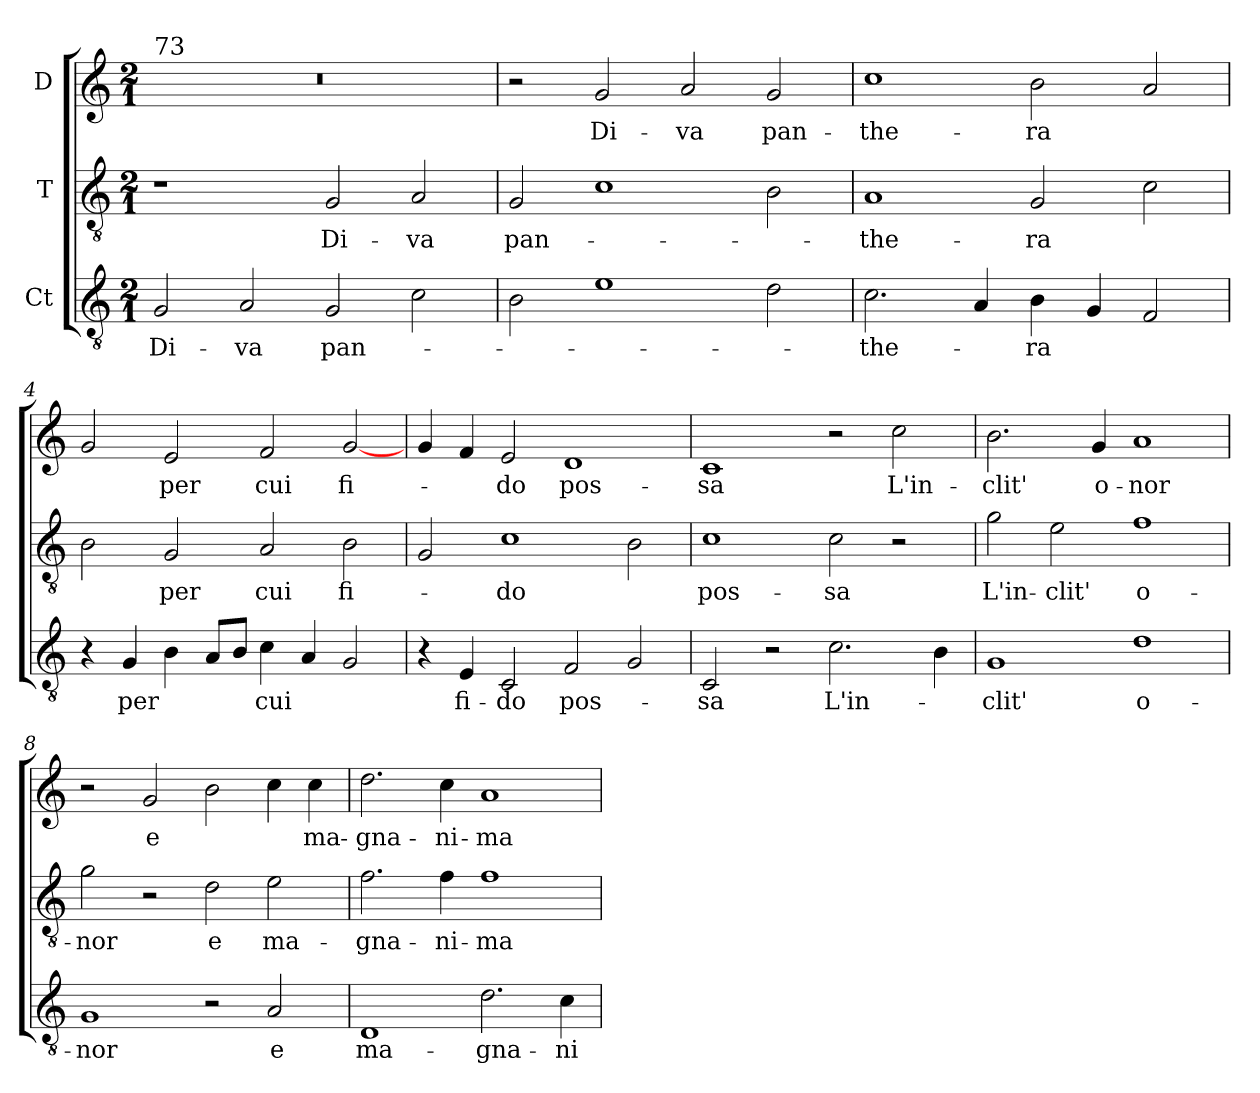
**kern	**text	**kern	**text	**kern	**text
*part3	*part3	*part2	*part2	*part1	*part1
*staff3	*staff3	*staff2	*staff2	*staff1	*staff1
*I"Ct	*	*I"T	*	*I"D	*
!!LO:PB:g=z
*clefGv2	*	*clefGv2	*	*clefG2	*
*ITrd7c12	*	*ITrd7c12	*	*	*
*k[]	*	*k[]	*	*k[]	*
*C:	*	*C:	*	*C:	*
*M2/1	*	*M2/1	*	*M2/1	*
=1	=1	=1	=1	=1	=1
!	!	!	!	!LO:TX:a:t=73	!
!	!LO:LY:b:color=#000000	!	!	!	!
2GGi/	Di-	1r	.	0r	.
!	!LO:LY:b:color=#000000	!	!	!	!
2AAi/	-va	.	.	.	.
!	!LO:LY:b:color=#000000	!	!	!	!
!	!	!	!LO:LY:b:color=#000000	!	!
2GGi/	pan-	2GGi/	Di-	.	.
!	!	!	!LO:LY:b:color=#000000	!	!
2Ci\	.	2AAi/	-va	.	.
=2	=2	=2	=2	=2	=2
!	!	!	!LO:LY:b:color=#000000	!	!
2BBi\	.	2GGi/	pan-	2r	.
!	!	!	!	!	!LO:LY:b:color=#000000
1Ei\	.	1Ci\	.	2gi/	Di-
!	!	!	!	!	!LO:LY:b:color=#000000
.	.	.	.	2ai/	-va
!	!	!	!	!	!LO:LY:b:color=#000000
2Di\	.	2BBi\	.	2gi/	pan-
=3	=3	=3	=3	=3	=3
!	!LO:LY:b:color=#000000	!	!	!	!
!	!	!	!LO:LY:b:color=#000000	!	!
!	!	!	!	!	!LO:LY:b:color=#000000
2.Ci\	-the-	1AAi/	-the-	1cci\	-the-
4AAi/	.	.	.	.	.
!	!LO:LY:b:color=#000000	!	!	!	!
!	!	!	!LO:LY:b:color=#000000	!	!
!	!	!	!	!	!LO:LY:b:color=#000000
4BBi\	-ra	2GGi/	-ra	2bi\	-ra
4GGi/	.	.	.	.	.
2FFi/	.	2Ci\	.	2ai/	.
=4	=4	=4	=4	=4	=4
4r	.	2BBi\	.	2gi/	.
!	!LO:LY:b:color=#000000	!	!	!	!
4GGi/	per	.	.	.	.
!	!	!	!LO:LY:b:color=#000000	!	!
!	!	!	!	!	!LO:LY:b:color=#000000
4BBi\	.	2GGi/	per	2ei/	per
8AAi/L	.	.	.	.	.
8BBi/J	.	.	.	.	.
!	!LO:LY:b:color=#000000	!	!	!	!
!	!	!	!LO:LY:b:color=#000000	!	!
!	!	!	!	!	!LO:LY:b:color=#000000
4Ci\	cui	2AAi/	cui	2fi/	cui
4AAi/	.	.	.	.	.
!	!	!	!LO:LY:b:color=#000000	!	!
!	!	!	!	!	!LO:LY:b:color=#000000
2GGi/	.	2BBi\	fi-	[2gi/	fi-
=5	=5	=5	=5	=5	=5
4r	.	2GGi/	.	4gi/	.
!	!LO:LY:b:color=#000000	!	!	!	!
4EEi/	fi-	.	.	4fi/	.
!	!LO:LY:b:color=#000000	!	!	!	!
!	!	!	!LO:LY:b:color=#000000	!	!
!	!	!	!	!	!LO:LY:b:color=#000000
2CCi/	-do	1Ci\	-do	2ei/	-do
!	!LO:LY:b:color=#000000	!	!	!	!
!	!	!	!	!	!LO:LY:b:color=#000000
2FFi/	pos-	.	.	1di/	pos-
2GGi/	.	2BBi\	.	.	.
!!LO:LB:g=z
=6	=6	=6	=6	=6	=6
!	!LO:LY:b:color=#000000	!	!	!	!
!	!	!	!LO:LY:b:color=#000000	!	!
!	!	!	!	!	!LO:LY:b:color=#000000
2CCi/	-sa	1Ci\	pos-	1ci/	-sa
2r	.	.	.	.	.
!	!LO:LY:b:color=#000000	!	!	!	!
!	!	!	!LO:LY:b:color=#000000	!	!
2.Ci\	L'in-	2Ci\	-sa	2r	.
!	!	!	!	!	!LO:LY:b:color=#000000
.	.	2r	.	2cci\	L'in-
4BBi\	.	.	.	.	.
=7	=7	=7	=7	=7	=7
!	!LO:LY:b:color=#000000	!	!	!	!
!	!	!	!LO:LY:b:color=#000000	!	!
!	!	!	!	!	!LO:LY:b:color=#000000
1GGi/	-clit'	2Gi\	L'in-	2.bi\	-clit'
!	!	!	!LO:LY:b:color=#000000	!	!
.	.	2Ei\	-clit'	.	.
!	!	!	!	!	!LO:LY:b:color=#000000
.	.	.	.	4gi/	o-
!	!LO:LY:b:color=#000000	!	!	!	!
!	!	!	!LO:LY:b:color=#000000	!	!
!	!	!	!	!	!LO:LY:b:color=#000000
1Di\	o-	1Fi\	o-	1ai/	-nor
=8	=8	=8	=8	=8	=8
!	!LO:LY:b:color=#000000	!	!	!	!
!	!	!	!LO:LY:b:color=#000000	!	!
1GGi/	-nor	2Gi\	-nor	2r	.
!	!	!	!	!	!LO:LY:b:color=#000000
.	.	2r	.	2gi/	e
!	!	!	!LO:LY:b:color=#000000	!	!
2r	.	2Di\	e	2bi\	.
!	!LO:LY:b:color=#000000	!	!	!	!
!	!	!	!LO:LY:b:color=#000000	!	!
2AAi/	e	2Ei\	ma-	4cci\	.
!	!	!	!	!	!LO:LY:b:color=#000000
.	.	.	.	4cci\	ma-
=9	=9	=9	=9	=9	=9
!	!LO:LY:b:color=#000000	!	!	!	!
!	!	!	!LO:LY:b:color=#000000	!	!
!	!	!	!	!	!LO:LY:b:color=#000000
1DDi/	ma-	2.Fi\	-gna-	2.ddi\	-gna-
!	!	!	!LO:LY:b:color=#000000	!	!
!	!	!	!	!	!LO:LY:b:color=#000000
.	.	4Fi\	-ni-	4cci\	-ni-
!	!LO:LY:b:color=#000000	!	!	!	!
!	!	!	!LO:LY:b:color=#000000	!	!
!	!	!	!	!	!LO:LY:b:color=#000000
2.Di\	-gna-	1Fi\	-ma	1ai/	-ma
!	!LO:LY:b:color=#000000	!	!	!	!
4Ci\	-ni-	.	.	.	.
=	=	=	=	=	=
*-	*-	*-	*-	*-	*-
